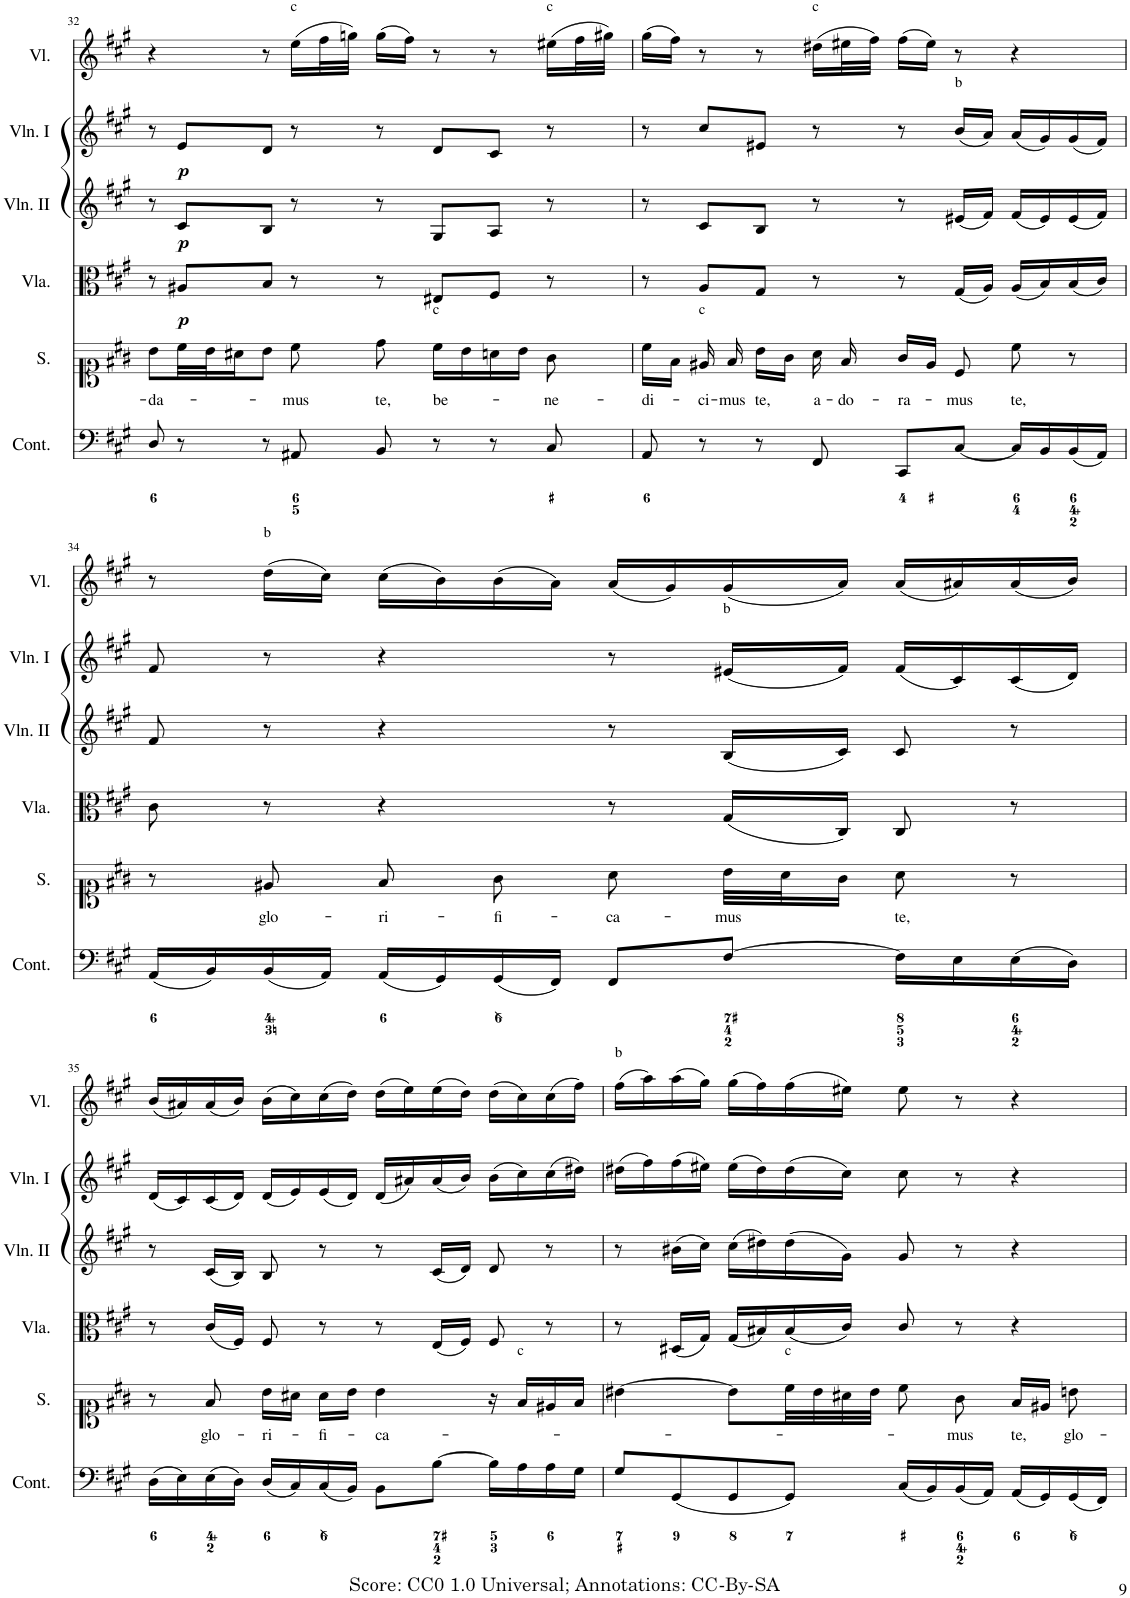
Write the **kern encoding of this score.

**kern	**kern	**text	**kern	**dynam	**kern	**dynam	**kern	**dynam	**kern
*part6	*part5	*part5	*part4	*part4	*part3	*part3	*part2	*part2	*part1
*staff6	*staff5	*staff5	*staff4	*staff4	*staff3	*staff3	*staff2	*staff2	*staff1
*I"Continuo	*I"Soprano II solo (sic)	*	*I"Viola	*	*I"Violino II	*	*I"Violino I	*	*I"Violino solo
*I'Cont.	*I'S.	*	*I'Vla.	*	*I'Vln. II	*	*I'Vln. I	*	*I'Vl.
!!LO:PB:g=z
*clefF4	*clefC1	*	*clefC3	*	*clefG2	*	*clefG2	*	*clefG2
*k[f#c#g#]	*k[f#c#g#]	*	*k[f#c#g#]	*	*k[f#c#g#]	*	*k[f#c#g#]	*	*k[f#c#g#]
*M4/4	*M4/4	*	*M4/4	*	*M4/4	*	*M4/4	*	*M4/4
*met(c)	*met(c)	*	*met(c)	*	*met(c)	*	*met(c)	*	*met(c)
=32	=32	=32	=32	=32	=32	=32	=32	=32	=32
!	!	!LO:LY:b	!	!	!	!	!	!	!
8D/	8b\L	-da-	8r	.	8r	.	8r	.	4r
!	!	!	!	!LO:DY:b	!	!LO:DY:b	!	!LO:DY:b	!
8r	32cc#\LL	.	8A#X/L	p	8c#/L	p	8e/L	p	.
.	32b\J	.	.	.	.	.	.	.	.
.	16a#X\J	.	.	.	.	.	.	.	.
8r	8b\J	.	8B/J	.	8B/J	.	8d/J	.	8r
!	!	!	!	!	!	!	!	!	!LO:TX:a:t=c
!	!	!LO:LY:b	!	!	!	!	!	!	!
8AA#X/	8cc#\	-mus	8r	.	8r	.	8r	.	(16ee\LL
.	.	.	.	.	.	.	.	.	32ff#\L
.	.	.	.	.	.	.	.	.	32ggn\JJJ)
!	!	!LO:LY:b	!	!	!	!	!	!	!
8BB/	8dd\	te,	8r	.	8r	.	8r	.	(16gg\LL
.	.	.	.	.	.	.	.	.	16ff#\JJ)
!	!LO:TX:a:t=c	!	!	!	!	!	!	!	!
!	!	!LO:LY:b	!	!	!	!	!	!	!
8r	16cc#\LL	be-	8E#X/L	.	8G#/L	.	8d/L	.	8r
.	16b\	.	.	.	.	.	.	.	.
8r	16an\	.	8F#/J	.	8A/J	.	8c#/J	.	8r
.	16b\JJ	.	.	.	.	.	.	.	.
!	!	!	!	!	!	!	!	!	!LO:TX:a:t=c
!	!	!LO:LY:b	!	!	!	!	!	!	!
8C#/	8g#\	-ne-	8r	.	8r	.	8r	.	(16ee#X\LL
.	.	.	.	.	.	.	.	.	32ff#\L
.	.	.	.	.	.	.	.	.	32gg#X\JJJ)
=33	=33	=33	=33	=33	=33	=33	=33	=33	=33
!	!	!LO:LY:b	!	!	!	!	!	!	!
8AA/	16cc#\LL	-di-	8r	.	8r	.	8r	.	(16gg#\LL
.	16f#\JJ	.	.	.	.	.	.	.	16ff#\JJ)
!	!LO:TX:a:t=c	!	!	!	!	!	!	!	!
!	!	!LO:LY:b	!	!	!	!	!	!	!
8r	16e#X/	-ci-	8A/L	.	8c#/L	.	8cc#/L	.	8r
!	!	!LO:LY:b	!	!	!	!	!	!	!
.	16f#/	-mus	.	.	.	.	.	.	.
!	!	!LO:LY:b	!	!	!	!	!	!	!
8r	16b\LL	te,	8G#/J	.	8B/J	.	8e#X/J	.	8r
.	16g#\JJ	.	.	.	.	.	.	.	.
!	!	!	!	!	!	!	!	!	!LO:TX:a:t=c
!	!	!LO:LY:b	!	!	!	!	!	!	!
8FF#/	16a\	a-	8r	.	8r	.	8r	.	(16dd#X\LL
!	!	!LO:LY:b	!	!	!	!	!	!	!
.	16f#/	-do-	.	.	.	.	.	.	32ee#X\L
.	.	.	.	.	.	.	.	.	32ff#\JJJ)
!	!	!LO:LY:b	!	!	!	!	!	!	!
8CC#/L	16g#/LL	-ra-	8r	.	8r	.	8r	.	(16ff#\LL
.	16e#/JJ	.	.	.	.	.	.	.	16ee#\JJ)
!	!	!	!	!	!	!	!LO:TX:a:t=b	!	!
!	!	!LO:LY:b	!	!	!	!	!	!	!
[8C#/J	8c#/	-mus	(16G#/LL	.	(16e#X/LL	.	(16b/LL	.	8r
.	.	.	16A/JJ)	.	16f#/JJ)	.	16a/JJ)	.	.
!	!	!LO:LY:b	!	!	!	!	!	!	!
16C#/LL]	8cc#\	te,	(16A/LL	.	(16f#/LL	.	(16a/LL	.	4r
16BB/	.	.	16B/)	.	16e#/)	.	16g#/)	.	.
(16BB/	8r	.	(16B/	.	(16e#/	.	(16g#/	.	.
16AA/JJ)	.	.	16c#/JJ)	.	16f#/JJ)	.	16f#/JJ)	.	.
!!LO:LB:g=z
=34	=34	=34	=34	=34	=34	=34	=34	=34	=34
(16AA/LL	8r	.	8c#\	.	8f#/	.	8f#/	.	8r
16BB/)	.	.	.	.	.	.	.	.	.
!	!	!	!	!	!	!	!	!	!LO:TX:a:t=b
!	!	!LO:LY:b	!	!	!	!	!	!	!
(16BB/	8e#X/	glo-	8r	.	8r	.	8r	.	(16dd\LL
16AA/JJ)	.	.	.	.	.	.	.	.	16cc#\JJ)
!	!	!LO:LY:b	!	!	!	!	!	!	!
(16AA/LL	8f#/	-ri-	4r	.	4r	.	4r	.	(16cc#\LL
16GG#/)	.	.	.	.	.	.	.	.	16b\)
!	!	!LO:LY:b	!	!	!	!	!	!	!
(16GG#/	8g#\	-fi-	.	.	.	.	.	.	(16b\
16FF#/JJ)	.	.	.	.	.	.	.	.	16a\JJ)
!	!	!LO:LY:b	!	!	!	!	!	!	!
8FF#/L	8a\	-ca-	8r	.	8r	.	8r	.	(16a/LL
.	.	.	.	.	.	.	.	.	16g#/)
!	!	!	!	!	!	!	!LO:TX:a:t=b	!	!
!	!	!LO:LY:b	!	!	!	!	!	!	!
[8F#/J	32b\LLL	-mus	(16G#/LL	.	(16B/LL	.	(16e#X/LL	.	(16g#/
.	32a\J	.	.	.	.	.	.	.	.
.	16g#\JJ	.	16C#/JJ)	.	16c#/JJ)	.	16f#/JJ)	.	16a/JJ)
!	!	!LO:LY:b	!	!	!	!	!	!	!
16F#\LL]	8a\	te,	8C#/	.	8c#/	.	(16f#/LL	.	(16a/LL
16E\	.	.	.	.	.	.	16c#/)	.	16a#X/)
(16E\	8r	.	8r	.	8r	.	(16c#/	.	(16a#/
16D\JJ)	.	.	.	.	.	.	16d/JJ)	.	16b/JJ)
!!LO:LB:g=z
=35	=35	=35	=35	=35	=35	=35	=35	=35	=35
(16D\LL	8r	.	8r	.	8r	.	(16d/LL	.	(16b/LL
16E\)	.	.	.	.	.	.	16c#/)	.	16a#X/)
!	!	!LO:LY:b	!	!	!	!	!	!	!
(16E\	8f#/	glo-	(16c#/LL	.	(16c#/LL	.	(16c#/	.	(16a#/
16D\JJ)	.	.	16F#/JJ)	.	16B/JJ)	.	16d/JJ)	.	16b/JJ)
!	!	!LO:LY:b	!	!	!	!	!	!	!
(16D/LL	16b\LL	-ri-	8F#/	.	8B/	.	(16d/LL	.	(16b\LL
16C#/)	16a#X\JJ	.	.	.	.	.	16e/)	.	16cc#\)
!	!	!LO:LY:b	!	!	!	!	!	!	!
(16C#/	16a#\LL	-fi-	8r	.	8r	.	(16e/	.	(16cc#\
16BB/JJ)	16b\JJ	.	.	.	.	.	16d/JJ)	.	16dd\JJ)
!	!	!LO:LY:b	!	!	!	!	!	!	!
8BB\L	4b\	-ca-	8r	.	8r	.	(16d/LL	.	(16dd\LL
.	.	.	.	.	.	.	16a#X/)	.	16ee\)
[8B\J	.	.	(16E/LL	.	(16c#/LL	.	(16a#/	.	(16ee\
.	.	.	16F#/JJ)	.	16d/JJ)	.	16b/JJ)	.	16dd\JJ)
16B\LL]	16r	.	8F#/	.	8d/	.	(16b\LL	.	(16dd\LL
!	!LO:TX:a:t=c	!	!	!	!	!	!	!	!
16A\	16f#/LL	.	.	.	.	.	16cc#\)	.	16cc#\)
16A\	16e#X/	.	8r	.	8r	.	(16cc#\	.	(16cc#\
16G#\JJ	16f#/JJ	.	.	.	.	.	16dd#X\JJ)	.	16ff#\JJ)
=36	=36	=36	=36	=36	=36	=36	=36	=36	=36
!	!	!	!	!	!	!	!	!	!LO:TX:a:t=b
8G#/L	[4b#X\	.	8r	.	8r	.	(16dd#X\LL	.	(16ff#\LL
.	.	.	.	.	.	.	16ff#\)	.	16aa\)
(8GG#/	.	.	(16D#X/LL	.	(16b#X\LL	.	(16ff#\	.	(16aa\
.	.	.	16G#/JJ)	.	16cc#\JJ)	.	16ee#X\JJ)	.	16gg#\JJ)
8GG#/	8b#\L]	.	(16G#/LL	.	(16cc#\LL	.	(16ee#\LL	.	(16gg#\LL
.	.	.	16B#X/)	.	16dd#X\)	.	16dd#\)	.	16ff#\)
!	!LO:TX:a:t=c	!	!	!	!	!	!	!	!
8GG#/J)	32cc#\LL	.	(16B#/	.	(16dd#\	.	(16dd#\	.	(16ff#\
.	32b#\	.	.	.	.	.	.	.	.
.	32a#X\	.	16c#/JJ)	.	16g#\JJ)	.	16cc#\JJ)	.	16ee#X\JJ)
.	32b#\JJJ	.	.	.	.	.	.	.	.
(16C#/LL	8cc#\	.	8c#/	.	8g#/	.	8cc#\	.	8ee#\
16BB/)	.	.	.	.	.	.	.	.	.
!	!	!LO:LY:b	!	!	!	!	!	!	!
(16BB/	8g#\	-mus	8r	.	8r	.	8r	.	8r
16AA/JJ)	.	.	.	.	.	.	.	.	.
!	!	!LO:LY:b	!	!	!	!	!	!	!
(16AA/LL	16f#/LL	te,	4r	.	4r	.	4r	.	4r
16GG#/)	16e#X/JJ	.	.	.	.	.	.	.	.
!	!	!LO:LY:b	!	!	!	!	!	!	!
(16GG#/	8bn\	glo-	.	.	.	.	.	.	.
16FF#/JJ)	.	.	.	.	.	.	.	.	.
=	=	=	=	=	=	=	=	=	=
*-	*-	*-	*-	*-	*-	*-	*-	*-	*-
